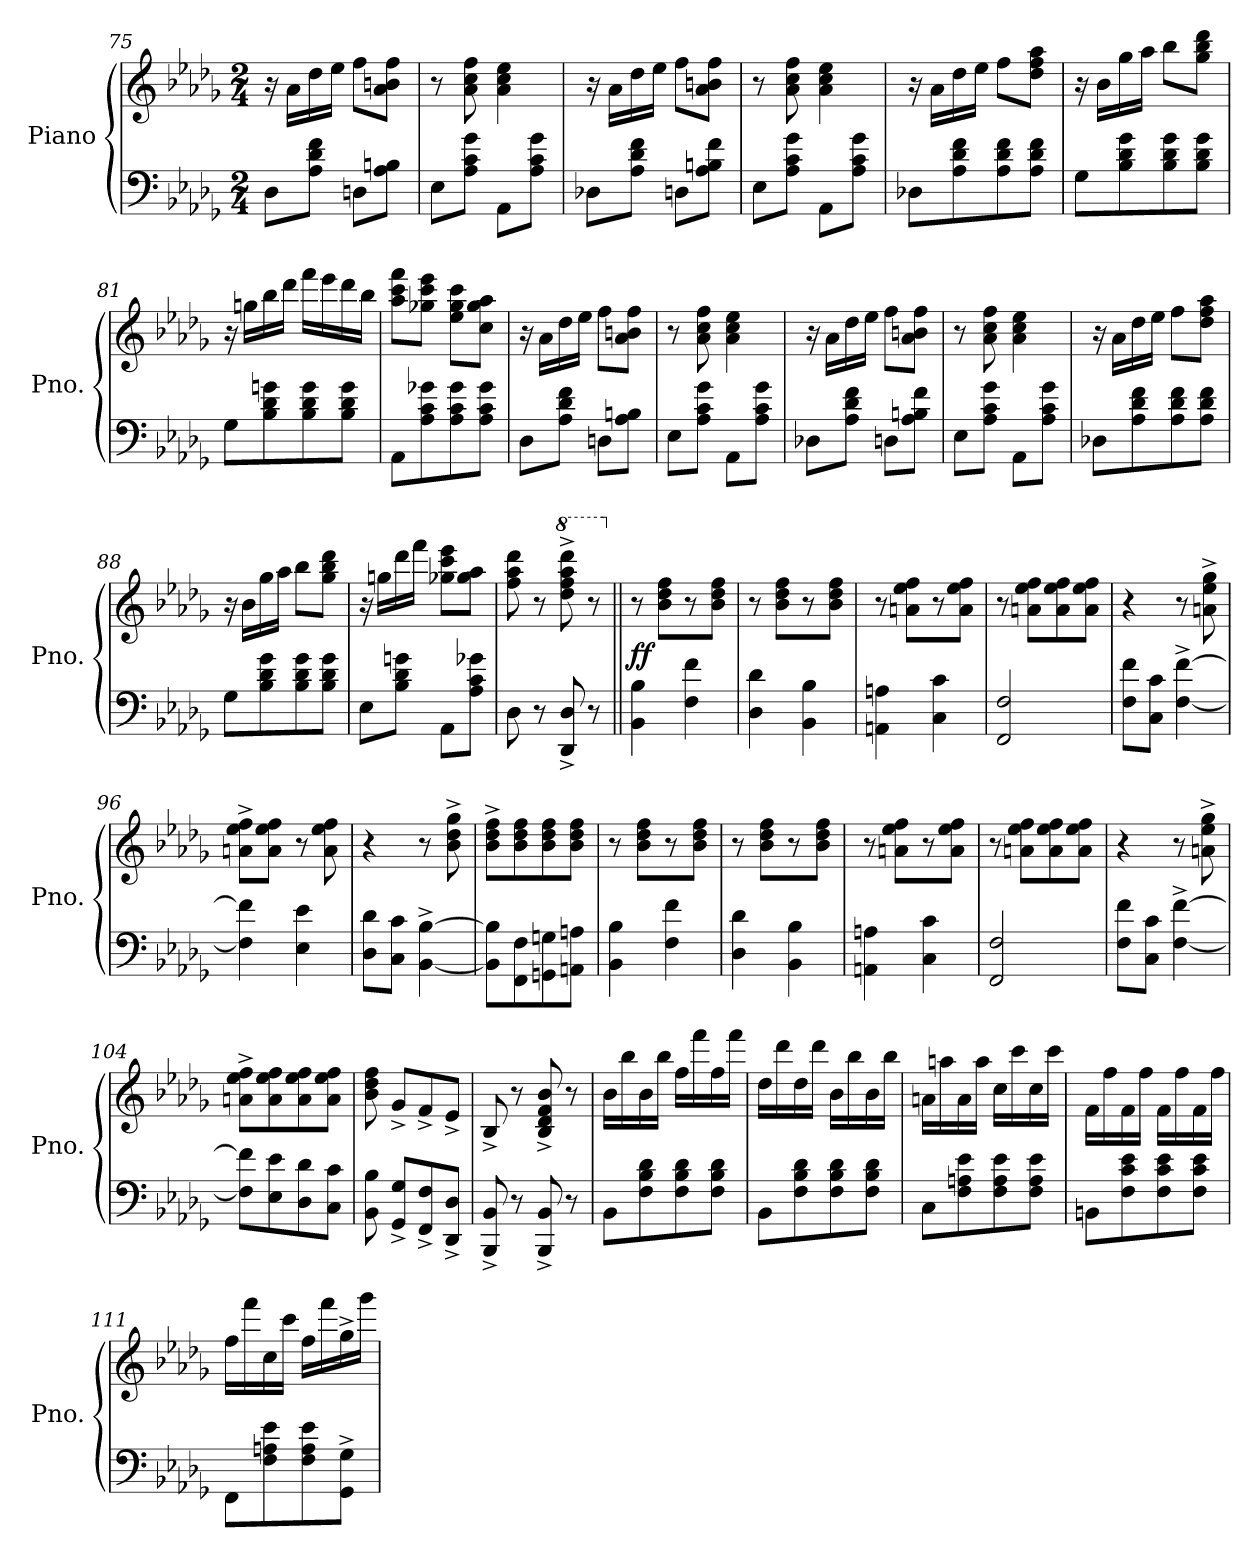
**kern	**kern	**dynam
*part1	*part1	*part1
*staff2	*staff1	*staff1/2
*I"Piano	*	*
*I'Pno.	*	*
*clefF4	*clefG2	*
*k[b-e-a-d-g-]	*k[b-e-a-d-g-]	*
*M2/4	*M2/4	*
=75	=75	=75
8D-\L	16r	.
.	16a-\LL	.
8A-\ 8d-\ 8f\J	16dd-\	.
.	16ee-\JJ	.
8Dn\L	8ff\L	.
8A-\ 8Bn\J	8a-\ 8bn\ 8ff\J	.
!!LO:LB:g=z
=76	=76	=76
8E-\L	8r	.
8A-\ 8c\ 8g-\J	8a-\ 8cc\ 8ff\	.
8AA-\L	4a-\ 4cc\ 4ee-\	.
8A-\ 8c\ 8g-\J	.	.
=77	=77	=77
8D-X\L	16r	.
.	16a-\LL	.
8A-\ 8d-\ 8f\J	16dd-\	.
.	16ee-\JJ	.
8Dn\L	8ff\L	.
8A-\ 8Bn\ 8f\J	8a-\ 8bn\ 8ff\J	.
=78	=78	=78
8E-\L	8r	.
8A-\ 8c\ 8g-\J	8a-\ 8cc\ 8ff\	.
8AA-\L	4a-\ 4cc\ 4ee-\	.
8A-\ 8c\ 8g-\J	.	.
=79	=79	=79
8D-X\L	16r	.
.	16a-\LL	.
8A-\ 8d-\ 8f\	16dd-\	.
.	16ee-\JJ	.
8A-\ 8d-\ 8f\	8ff\L	.
8A-\ 8d-\ 8f\J	8dd-\ 8ff\ 8aa-\J	.
=80	=80	=80
8G-\L	16r	.
.	16b-\LL	.
8B-\ 8d-\ 8g-\	16gg-\	.
.	16aa-\JJ	.
8B-\ 8d-\ 8g-\	8bb-\L	.
8B-\ 8d-\ 8g-\J	8gg-\ 8bb-\ 8ddd-\J	.
!!LO:PB:g=z
=81	=81	=81
8G-\L	16r	.
.	16ggn\LL	.
8B-\ 8d-\ 8gn\	16bb-\	.
.	16ddd-\JJ	.
8B-\ 8d-\ 8g\	16fff\LL	.
.	16eee-\	.
8B-\ 8d-\ 8g\J	16ddd-\	.
.	16bb-\JJ	.
=82	=82	=82
8AA-\L	8aa-\ 8ccc\ 8fff\L	.
8A-\ 8c\ 8g-X\	8gg-X\ 8ccc\ 8eee-\J	.
8A-\ 8c\ 8g-\	8ee-\ 8gg-\ 8ccc\L	.
8A-\ 8c\ 8g-\J	8cc\ 8gg-\ 8aa-\J	.
=83	=83	=83
8D-\L	16r	.
.	16a-\LL	.
8A-\ 8d-\ 8f\J	16dd-\	.
.	16ee-\JJ	.
8Dn\L	8ff\L	.
8A-\ 8Bn\J	8a-\ 8bn\ 8ff\J	.
=84	=84	=84
8E-\L	8r	.
8A-\ 8c\ 8g-\J	8a-\ 8cc\ 8ff\	.
8AA-\L	4a-\ 4cc\ 4ee-\	.
8A-\ 8c\ 8g-\J	.	.
=85	=85	=85
8D-X\L	16r	.
.	16a-\LL	.
8A-\ 8d-\ 8f\J	16dd-\	.
.	16ee-\JJ	.
8Dn\L	8ff\L	.
8A-\ 8Bn\ 8f\J	8a-\ 8bn\ 8ff\J	.
!!LO:LB:g=z
=86	=86	=86
8E-\L	8r	.
8A-\ 8c\ 8g-\J	8a-\ 8cc\ 8ff\	.
8AA-\L	4a-\ 4cc\ 4ee-\	.
8A-\ 8c\ 8g-\J	.	.
=87	=87	=87
8D-X\L	16r	.
.	16a-\LL	.
8A-\ 8d-\ 8f\	16dd-\	.
.	16ee-\JJ	.
8A-\ 8d-\ 8f\	8ff\L	.
8A-\ 8d-\ 8f\J	8dd-\ 8ff\ 8aa-\J	.
=88	=88	=88
8G-\L	16r	.
.	16b-\LL	.
8B-\ 8d-\ 8g-\	16gg-\	.
.	16aa-\JJ	.
8B-\ 8d-\ 8g-\	8bb-\L	.
8B-\ 8d-\ 8g-\J	8gg-\ 8bb-\ 8ddd-\J	.
=89	=89	=89
8E-\L	16r	.
.	16ggn\LL	.
8B-\ 8d-\ 8gn\J	16ddd-\	.
.	16fff\JJ	.
8AA-\L	8gg-X\ 8ccc\ 8eee-\L	.
8A-\ 8c\ 8g-X\J	8gg-\ 8aa-\J	.
=90	=90	=90
8D-\	8ff\ 8aa-\ 8ddd-\	.
8r	8r	.
*	*8va	*
8DD-/^ 8D-/^	8ddd-\^ 8fff\^ 8aaa-\^ 8dddd-\^	.
8r	8r	.
!!LO:LB:g=z
=91||	=91||	=91||
*	*X8va	*
!	!	!LO:DY:b
4BB-\ 4B-\	8r	ff
.	8b-\ 8dd-\ 8ff\L	.
4F\ 4f\	8r	.
.	8b-\ 8dd-\ 8ff\J	.
=92	=92	=92
4D-\ 4d-\	8r	.
.	8b-\ 8dd-\ 8ff\L	.
4BB-\ 4B-\	8r	.
.	8b-\ 8dd-\ 8ff\J	.
=93	=93	=93
4AAn\ 4An\	8r	.
.	8an\ 8ee-\ 8ff\L	.
4C\ 4c\	8r	.
.	8a\ 8ee-\ 8ff\J	.
=94	=94	=94
2FF/ 2F/	8r	.
.	8an\ 8ee-\ 8ff\L	.
.	8a\ 8ee-\ 8ff\	.
.	8a\ 8ee-\ 8ff\J	.
=95	=95	=95
8F\ 8f\L	4r	.
8C\ 8c\J	.	.
[4F\^ [4f\^	8r	.
.	8an\^ 8ee-\^ 8gg-\^	.
=96	=96	=96
4F\] 4f\]	8an\^ 8ee-\^ 8ff\^L	.
.	8a\ 8ee-\ 8ff\J	.
4E-\ 4e-\	8r	.
.	8a\ 8ee-\ 8ff\	.
=97	=97	=97
8D-\ 8d-\L	4r	.
8C\ 8c\J	.	.
[4BB-\^ [4B-\^	8r	.
.	8b-\^ 8dd-\^ 8gg-\^	.
!!LO:LB:g=z
=98	=98	=98
8BB-\] 8B-\]L	8b-\^ 8dd-\^ 8ff\^L	.
8FF\ 8F\	8b-\ 8dd-\ 8ff\	.
8GGn\ 8Gn\	8b-\ 8dd-\ 8ff\	.
8AAn\ 8An\J	8b-\ 8dd-\ 8ff\J	.
=99	=99	=99
4BB-\ 4B-\	8r	.
.	8b-\ 8dd-\ 8ff\L	.
4F\ 4f\	8r	.
.	8b-\ 8dd-\ 8ff\J	.
=100	=100	=100
4D-\ 4d-\	8r	.
.	8b-\ 8dd-\ 8ff\L	.
4BB-\ 4B-\	8r	.
.	8b-\ 8dd-\ 8ff\J	.
=101	=101	=101
4AAn\ 4An\	8r	.
.	8an\ 8ee-\ 8ff\L	.
4C\ 4c\	8r	.
.	8a\ 8ee-\ 8ff\J	.
=102	=102	=102
2FF/ 2F/	8r	.
.	8an\ 8ee-\ 8ff\L	.
.	8a\ 8ee-\ 8ff\	.
.	8a\ 8ee-\ 8ff\J	.
=103	=103	=103
8F\ 8f\L	4r	.
8C\ 8c\J	.	.
[4F\^ [4f\^	8r	.
.	8an\^ 8ee-\^ 8gg-\^	.
=104	=104	=104
8F\] 8f\]L	8an\^ 8ee-\^ 8ff\^L	.
8E-\ 8e-\	8a\ 8ee-\ 8ff\	.
8D-\ 8d-\	8a\ 8ee-\ 8ff\	.
8C\ 8c\J	8a\ 8ee-\ 8ff\J	.
!!LO:LB:g=z
=105	=105	=105
8BB-\ 8B-\	8b-\ 8dd-\ 8ff\	.
8GG-/^ 8G-/^L	8g-^/L	.
8FF/^ 8F/^	8f^/	.
8DD-/^ 8D-/^J	8e-^/J	.
=106	=106	=106
8BBB-/^ 8BB-/^	8B-^/	.
8r	8r	.
8BBB-/^ 8BB-/^	8B-/^ 8d-/^ 8f/^ 8b-/^	.
8r	8r	.
=107	=107	=107
8BB-\L	16b-\LL	.
.	16bb-\	.
8F\ 8B-\ 8d-\	16b-\	.
.	16bb-\JJ	.
8F\ 8B-\ 8d-\	16ff\LL	.
.	16fff\	.
8F\ 8B-\ 8d-\J	16ff\	.
.	16fff\JJ	.
=108	=108	=108
8BB-\L	16dd-\LL	.
.	16ddd-\	.
8F\ 8B-\ 8d-\	16dd-\	.
.	16ddd-\JJ	.
8F\ 8B-\ 8d-\	16b-\LL	.
.	16bb-\	.
8F\ 8B-\ 8d-\J	16b-\	.
.	16bb-\JJ	.
=109	=109	=109
8C\L	16an\LL	.
.	16aan\	.
8F\ 8An\ 8e-\	16a\	.
.	16aa\JJ	.
8F\ 8A\ 8e-\	16cc\LL	.
.	16ccc\	.
8F\ 8A\ 8e-\J	16cc\	.
.	16ccc\JJ	.
!!LO:PB:g=z
=110	=110	=110
8BBn\L	16f\LL	.
.	16ff\	.
8F\ 8c\ 8e-\	16f\	.
.	16ff\JJ	.
8F\ 8c\ 8e-\	16f\LL	.
.	16ff\	.
8F\ 8c\ 8e-\J	16f\	.
.	16ff\JJ	.
=111	=111	=111
8FF\L	16ff\LL	.
.	16fff\	.
8F\ 8An\ 8e-\	16cc\	.
.	16ccc\JJ	.
8F\ 8A\ 8e-\	16ff\LL	.
.	16fff\	.
8GG-\^ 8G-\^J	16gg-^\	.
.	16ggg-\JJ	.
=	=	=
*-	*-	*-
